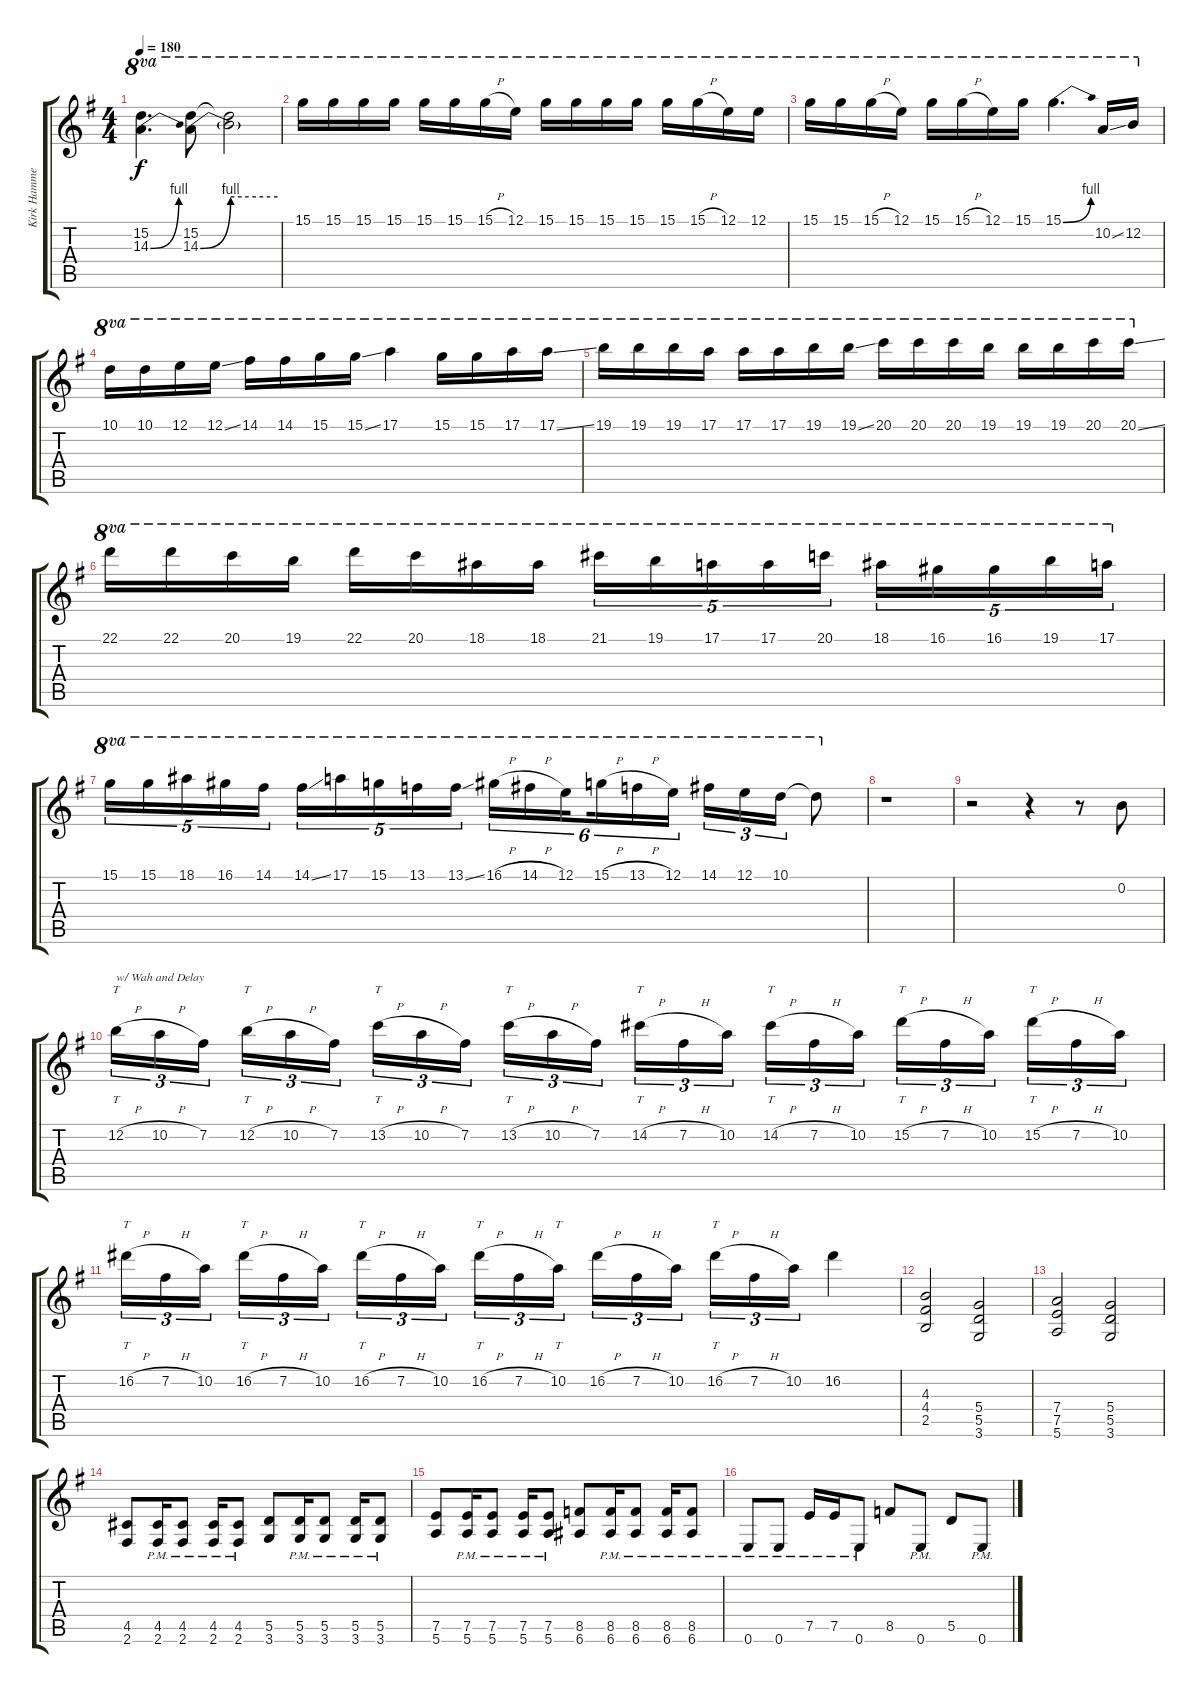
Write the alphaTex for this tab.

\track ("Kirk Hammett" "Kirk Hamme") {instrument distortionguitar}
\staff {score tabs}
\tuning (E4 B3 G3 D3 A2 E2) {hide}
\ts (4 4)
\tempo 180
\clef g2
\ks eminor
(15.2 14.3{be (bend 0 0 60 4)}).4{d ot 8va dy f} (15.2 14.3{be (bend 0 0 60 4)}).8{ot 8va} (15.2{t} 14.3{be (hold 0 4 60 4) t}).2{ot 8va} |
15.1.16{ot 8va} 15.1.16{ot 8va} 15.1.16{ot 8va} 15.1.16{ot 8va} 15.1.16{ot 8va} 15.1.16{ot 8va} 15.1{h}.16{ot 8va} 12.1.16{ot 8va} 15.1.16{ot 8va} 15.1.16{ot 8va} 15.1.16{ot 8va} 15.1.16{ot 8va} 15.1.16{ot 8va} 15.1{h}.16{ot 8va} 12.1.16{ot 8va} 12.1.16{ot 8va} |
15.1.16{ot 8va} 15.1.16{ot 8va} 15.1{h}.16{ot 8va} 12.1.16{ot 8va} 15.1.16{ot 8va} 15.1{h}.16{ot 8va} 12.1.16{ot 8va} 15.1.16{ot 8va} 15.1{be (bend 0 0 60 4)}.4{d ot 8va} 10.2{ss}.16{ot 8va} 12.2.16{ot 8va} |
10.1.16{ot 8va} 10.1.16{ot 8va} 12.1.16{ot 8va} 12.1{ss}.16{ot 8va} 14.1.16{ot 8va} 14.1.16{ot 8va} 15.1.16{ot 8va} 15.1{ss}.16{ot 8va} 17.1.4{ot 8va} 15.1.16{ot 8va} 15.1.16{ot 8va} 17.1.16{ot 8va} 17.1{ss}.16{ot 8va} |
19.1.16{ot 8va} 19.1.16{ot 8va} 19.1.16{ot 8va} 17.1.16{ot 8va} 17.1.16{ot 8va} 17.1.16{ot 8va} 19.1.16{ot 8va} 19.1{ss}.16{ot 8va} 20.1.16{ot 8va} 20.1.16{ot 8va} 20.1.16{ot 8va} 19.1.16{ot 8va} 19.1.16{ot 8va} 19.1.16{ot 8va} 20.1.16{ot 8va} 20.1{ss}.16{ot 8va} |
22.1.16{ot 8va} 22.1.16{ot 8va} 20.1.16{ot 8va} 19.1.16{ot 8va} 22.1.16{ot 8va} 20.1.16{ot 8va} 18.1.16{ot 8va} 18.1.16{ot 8va} 21.1.16{tu (5 4) ot 8va} 19.1.16{tu (5 4) ot 8va} 17.1.16{tu (5 4) ot 8va} 17.1.16{tu (5 4) ot 8va} 20.1.16{tu (5 4) ot 8va} 18.1.16{tu (5 4) ot 8va} 16.1.16{tu (5 4) ot 8va} 16.1.16{tu (5 4) ot 8va} 19.1.16{tu (5 4) ot 8va} 17.1.16{tu (5 4) ot 8va} |
15.1.16{tu (5 4) ot 8va} 15.1.16{tu (5 4) ot 8va} 18.1.16{tu (5 4) ot 8va} 16.1.16{tu (5 4) ot 8va} 14.1.16{tu (5 4) ot 8va} 14.1{ss}.16{tu (5 4) ot 8va} 17.1.16{tu (5 4) ot 8va} 15.1.16{tu (5 4) ot 8va} 13.1.16{tu (5 4) ot 8va} 13.1{ss}.16{tu (5 4) ot 8va} 16.1{h}.16{tu (6 4) ot 8va} 14.1{h}.16{tu (6 4) ot 8va} 12.1.16{tu (6 4) ot 8va beam splitsecondary} 15.1{h}.16{tu (6 4) ot 8va} 13.1{h}.16{tu (6 4) ot 8va} 12.1.16{tu (6 4) ot 8va} 14.1.16{tu (3 2) ot 8va} 12.1.16{tu (3 2) ot 8va} 10.1.16{tu (3 2) ot 8va} 10.1{t}.8{ot 8va} |
r.1 |
r.2 r.4 r.8 0.2.8 |
12.2{h}.16{tt tu (3 2) txt "w/ Wah and Delay"} 10.2{h}.16{tu (3 2)} 7.2.16{tu (3 2) beam splitsecondary} 12.2{h}.16{tt tu (3 2)} 10.2{h}.16{tu (3 2)} 7.2.16{tu (3 2)} 13.2{h}.16{tt tu (3 2)} 10.2{h}.16{tu (3 2)} 7.2.16{tu (3 2) beam splitsecondary} 13.2{h}.16{tt tu (3 2)} 10.2{h}.16{tu (3 2)} 7.2.16{tu (3 2)} 14.2{h}.16{tt tu (3 2)} 7.2{h}.16{tu (3 2)} 10.2.16{tu (3 2) beam splitsecondary} 14.2{h}.16{tt tu (3 2)} 7.2{h}.16{tu (3 2)} 10.2.16{tu (3 2)} 15.2{h}.16{tt tu (3 2)} 7.2{h}.16{tu (3 2)} 10.2.16{tu (3 2) beam splitsecondary} 15.2{h}.16{tt tu (3 2)} 7.2{h}.16{tu (3 2)} 10.2.16{tu (3 2)} |
16.2{h}.16{tt tu (3 2)} 7.2{h}.16{tu (3 2)} 10.2.16{tu (3 2) beam splitsecondary} 16.2{h}.16{tt tu (3 2)} 7.2{h}.16{tu (3 2)} 10.2.16{tu (3 2)} 16.2{h}.16{tt tu (3 2)} 7.2{h}.16{tu (3 2)} 10.2.16{tu (3 2) beam splitsecondary} 16.2{h}.16{tt tu (3 2)} 7.2{h}.16{tu (3 2)} 10.2.16{tt tu (3 2)} 16.2{h}.16{tu (3 2)} 7.2{h}.16{tu (3 2)} 10.2.16{tu (3 2) beam splitsecondary} 16.2{h}.16{tt tu (3 2)} 7.2{h}.16{tu (3 2)} 10.2.16{tu (3 2)} 16.2.4 |
(4.3 4.4 2.5).2 (5.4 5.5 3.6).2 |
(7.4 7.5 5.6).2 (5.4 5.5 3.6).2 |
(4.5 2.6).8 (4.5{pm} 2.6{pm}).16 (4.5{pm} 2.6{pm}).8 (4.5{pm} 2.6{pm}).16 (4.5{pm} 2.6{pm}).8 (5.5 3.6).8 (5.5{pm} 3.6{pm}).16 (5.5{pm} 3.6{pm}).8 (5.5{pm} 3.6{pm}).16 (5.5{pm} 3.6{pm}).8 |
(7.5 5.6).8 (7.5{pm} 5.6{pm}).16 (7.5{pm} 5.6{pm}).8 (7.5{pm} 5.6{pm}).16 (7.5{pm} 5.6{pm}).8 (8.5 6.6).8 (8.5{pm} 6.6{pm}).16 (8.5{pm} 6.6{pm}).8 (8.5{pm} 6.6{pm}).16 (8.5{pm} 6.6{pm}).8 |
0.6{pm}.8 0.6{pm}.8 7.5{pm}.16 7.5{pm}.16 0.6{pm}.8 8.5.8 0.6{pm}.8 5.5.8 0.6{pm}.8
